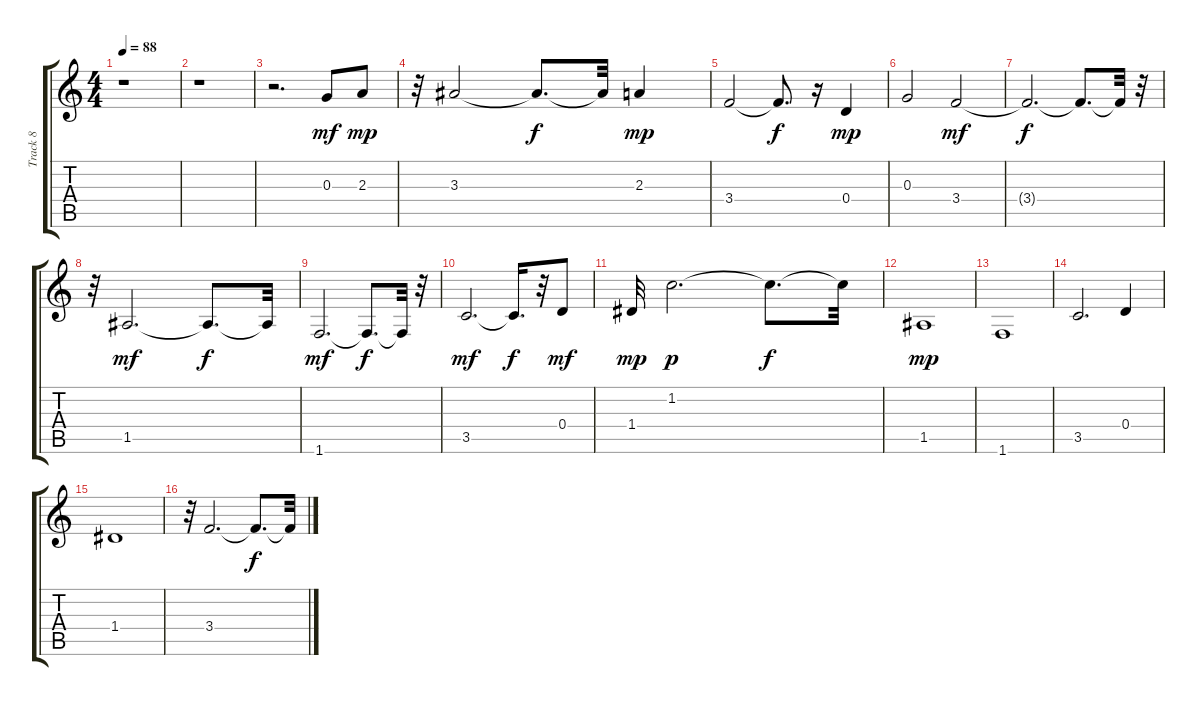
\track ("Track 8" "Track 8") {instrument contrabass}
\staff {score tabs}
\tuning (E4 B3 G3 D3 A2 E2) {hide}
\ts (4 4)
\tempo 88
\clef g2
\ks c
r.1{dy mf} |
r.1 |
r.2{d} 0.3.8 2.3.8{dy mp} |
r.32 3.3.2 3.3{t}.8{d dy f} 3.3{t}.32 2.3.4{dy mp} |
3.4.2 3.4{t}.8{d dy f} r.16 0.4.4{dy mp} |
0.3.2 3.4.2{dy mf} |
3.4{t}.2{d dy f} 3.4{t}.8{d} 3.4{t}.32 r.32 |
r.32 1.5.2{d dy mf} 1.5{t}.8{d dy f} 1.5{t}.32 |
1.6.2{d dy mf} 1.6{t}.8{d dy f} 1.6{t}.32 r.32 |
3.5.2{d dy mf} 3.5{t}.16{d dy f} r.32 0.4.8{dy mf} |
1.4.32{dy mp} 1.2.2{d dy p} 1.2{t}.8{d dy f} 1.2{t}.32 |
1.5.1{dy mp} |
1.6.1 |
3.5.2{d} 0.4.4 |
1.4.1 |
r.32 3.4.2{d} 3.4{t}.8{d dy f} 3.4{t}.32
